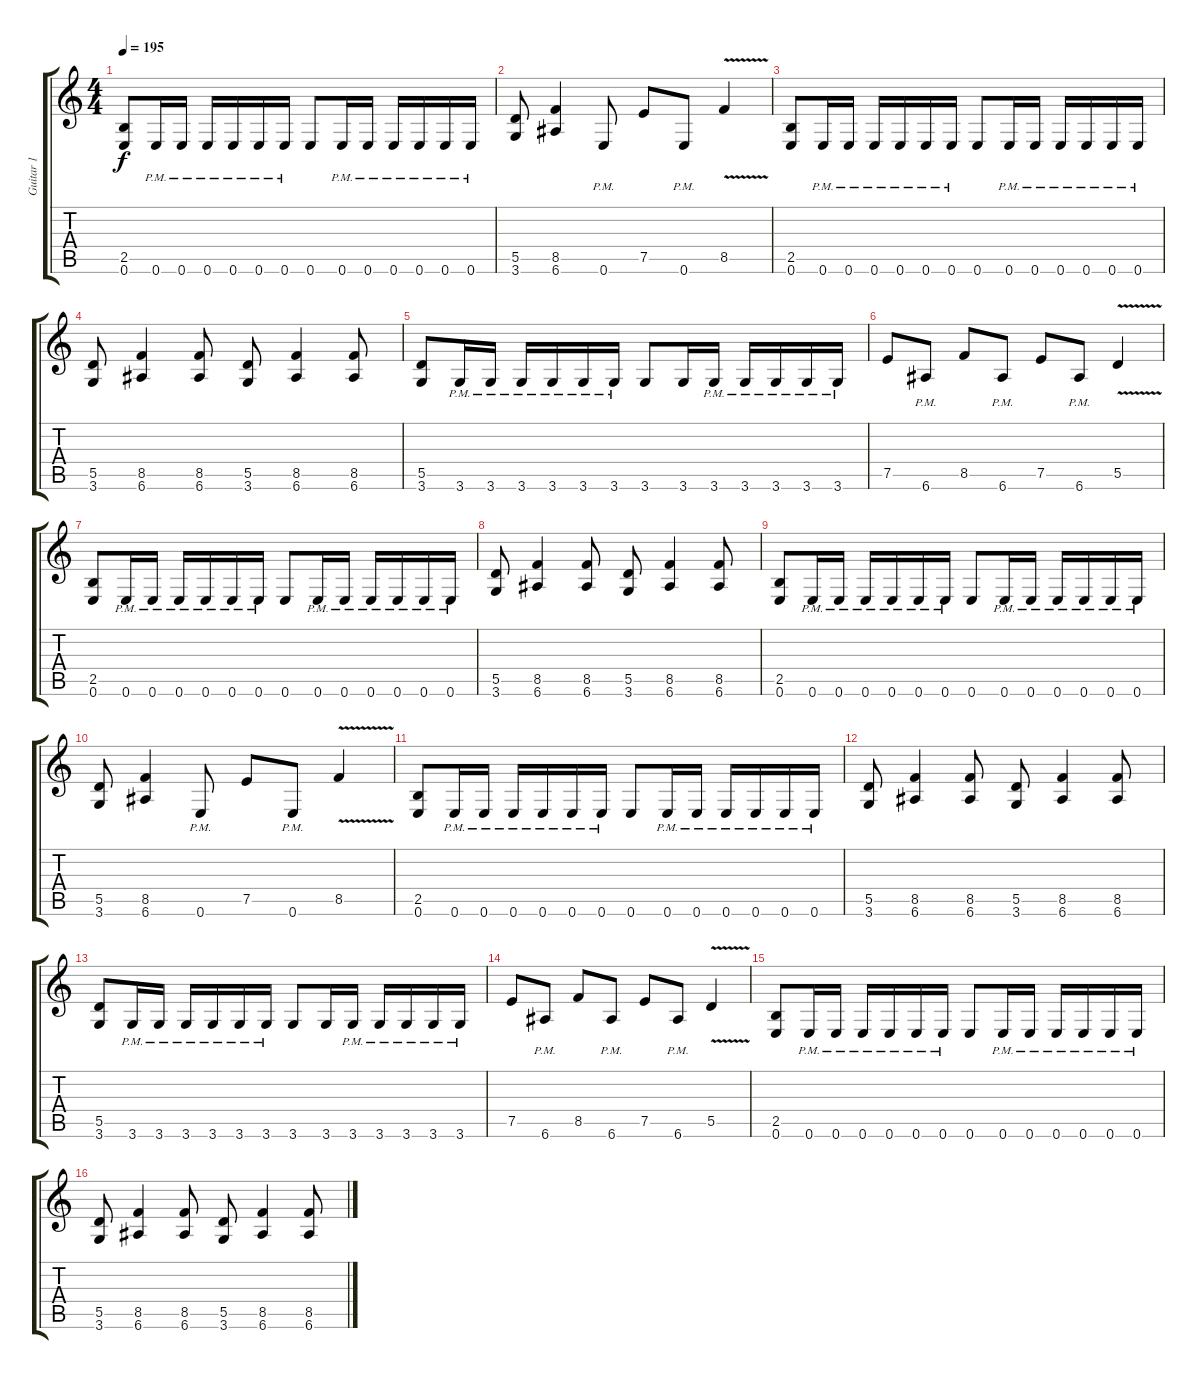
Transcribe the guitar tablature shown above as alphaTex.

\track ("Guitar 1" "Guitar 1") {instrument overdrivenguitar}
\staff {score tabs}
\tuning (E4 B3 G3 D3 A2 E2) {hide}
\ts (4 4)
\tempo 195
\clef g2
\ks c
(2.5 0.6).8{dy f} 0.6{pm}.16 0.6{pm}.16 0.6{pm}.16 0.6{pm}.16 0.6{pm}.16 0.6{pm}.16 0.6.8 0.6{pm}.16 0.6{pm}.16 0.6{pm}.16 0.6{pm}.16 0.6{pm}.16 0.6{pm}.16 |
(5.5 3.6).8 (8.5 6.6).4 0.6{pm}.8 7.5.8 0.6{pm}.8 8.5{v}.4 |
(2.5 0.6).8 0.6{pm}.16 0.6{pm}.16 0.6{pm}.16 0.6{pm}.16 0.6{pm}.16 0.6{pm}.16 0.6.8 0.6{pm}.16 0.6{pm}.16 0.6{pm}.16 0.6{pm}.16 0.6{pm}.16 0.6{pm}.16 |
(5.5 3.6).8 (8.5 6.6).4 (8.5 6.6).8 (5.5 3.6).8 (8.5 6.6).4 (8.5 6.6).8 |
(5.5 3.6).8 3.6{pm}.16 3.6{pm}.16 3.6{pm}.16 3.6{pm}.16 3.6{pm}.16 3.6{pm}.16 3.6.8 3.6.16 3.6{pm}.16 3.6{pm}.16 3.6{pm}.16 3.6{pm}.16 3.6{pm}.16 |
7.5.8 6.6{pm}.8 8.5.8 6.6{pm}.8 7.5.8 6.6{pm}.8 5.5{v}.4 |
(2.5 0.6).8 0.6{pm}.16 0.6{pm}.16 0.6{pm}.16 0.6{pm}.16 0.6{pm}.16 0.6{pm}.16 0.6.8 0.6{pm}.16 0.6{pm}.16 0.6{pm}.16 0.6{pm}.16 0.6{pm}.16 0.6{pm}.16 |
(5.5 3.6).8 (8.5 6.6).4 (8.5 6.6).8 (5.5 3.6).8 (8.5 6.6).4 (8.5 6.6).8 |
(2.5 0.6).8 0.6{pm}.16 0.6{pm}.16 0.6{pm}.16 0.6{pm}.16 0.6{pm}.16 0.6{pm}.16 0.6.8 0.6{pm}.16 0.6{pm}.16 0.6{pm}.16 0.6{pm}.16 0.6{pm}.16 0.6{pm}.16 |
(5.5 3.6).8 (8.5 6.6).4 0.6{pm}.8 7.5.8 0.6{pm}.8 8.5{v}.4 |
(2.5 0.6).8 0.6{pm}.16 0.6{pm}.16 0.6{pm}.16 0.6{pm}.16 0.6{pm}.16 0.6{pm}.16 0.6.8 0.6{pm}.16 0.6{pm}.16 0.6{pm}.16 0.6{pm}.16 0.6{pm}.16 0.6{pm}.16 |
(5.5 3.6).8 (8.5 6.6).4 (8.5 6.6).8 (5.5 3.6).8 (8.5 6.6).4 (8.5 6.6).8 |
(5.5 3.6).8 3.6{pm}.16 3.6{pm}.16 3.6{pm}.16 3.6{pm}.16 3.6{pm}.16 3.6{pm}.16 3.6.8 3.6.16 3.6{pm}.16 3.6{pm}.16 3.6{pm}.16 3.6{pm}.16 3.6{pm}.16 |
7.5.8 6.6{pm}.8 8.5.8 6.6{pm}.8 7.5.8 6.6{pm}.8 5.5{v}.4 |
(2.5 0.6).8 0.6{pm}.16 0.6{pm}.16 0.6{pm}.16 0.6{pm}.16 0.6{pm}.16 0.6{pm}.16 0.6.8 0.6{pm}.16 0.6{pm}.16 0.6{pm}.16 0.6{pm}.16 0.6{pm}.16 0.6{pm}.16 |
(5.5 3.6).8 (8.5 6.6).4 (8.5 6.6).8 (5.5 3.6).8 (8.5 6.6).4 (8.5 6.6).8
